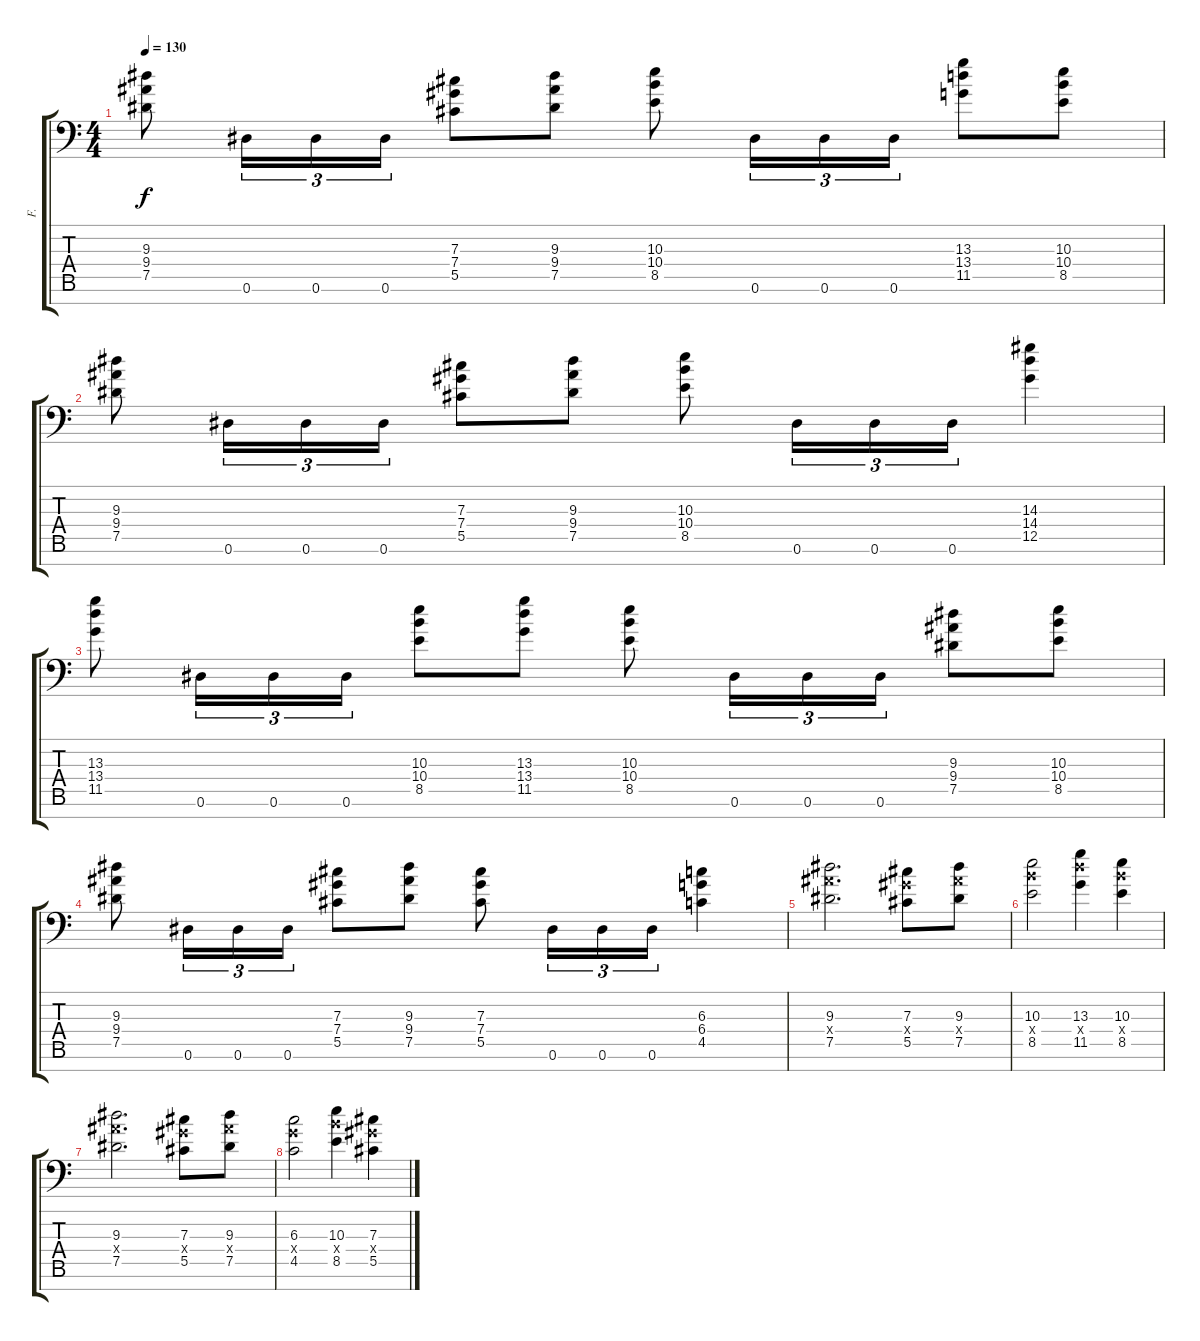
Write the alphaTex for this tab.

\track ("F." "F.") {instrument distortionguitar}
\staff {score tabs}
\tuning (Eb4 Bb3 Gb3 Db3 Ab2 Eb2 Bb1) {hide}
\ts (4 4)
\tempo 130
\clef f4
\ks c
(9.3 9.4 7.5).8{dy f} 0.6.16{tu (3 2)} 0.6.16{tu (3 2)} 0.6.16{tu (3 2)} (7.3 7.4 5.5).8 (9.3 9.4 7.5).8 (10.3 10.4 8.5).8 0.6.16{tu (3 2)} 0.6.16{tu (3 2)} 0.6.16{tu (3 2)} (13.3 13.4 11.5).8 (10.3 10.4 8.5).8 |
(9.3 9.4 7.5).8 0.6.16{tu (3 2)} 0.6.16{tu (3 2)} 0.6.16{tu (3 2)} (7.3 7.4 5.5).8 (9.3 9.4 7.5).8 (10.3 10.4 8.5).8 0.6.16{tu (3 2)} 0.6.16{tu (3 2)} 0.6.16{tu (3 2)} (14.3 14.4 12.5).4 |
(13.3 13.4 11.5).8 0.6.16{tu (3 2)} 0.6.16{tu (3 2)} 0.6.16{tu (3 2)} (10.3 10.4 8.5).8 (13.3 13.4 11.5).8 (10.3 10.4 8.5).8 0.6.16{tu (3 2)} 0.6.16{tu (3 2)} 0.6.16{tu (3 2)} (9.3 9.4 7.5).8 (10.3 10.4 8.5).8 |
(9.3 9.4 7.5).8 0.6.16{tu (3 2)} 0.6.16{tu (3 2)} 0.6.16{tu (3 2)} (7.3 7.4 5.5).8 (9.3 9.4 7.5).8 (7.3 7.4 5.5).8 0.6.16{tu (3 2)} 0.6.16{tu (3 2)} 0.6.16{tu (3 2)} (6.3 6.4 4.5).4 |
(9.3 9.4{x} 7.5).2{d} (7.3 7.4{x} 5.5).8 (9.3 9.4{x} 7.5).8 |
(10.3 10.4{x} 8.5).2 (13.3 13.4{x} 11.5).4 (10.3 10.4{x} 8.5).4 |
(9.3 9.4{x} 7.5).2{d} (7.3 7.4{x} 5.5).8 (9.3 9.4{x} 7.5).8 |
(6.3 6.4{x} 4.5).2 (10.3 10.4{x} 8.5).4 (7.3 7.4{x} 5.5).4
